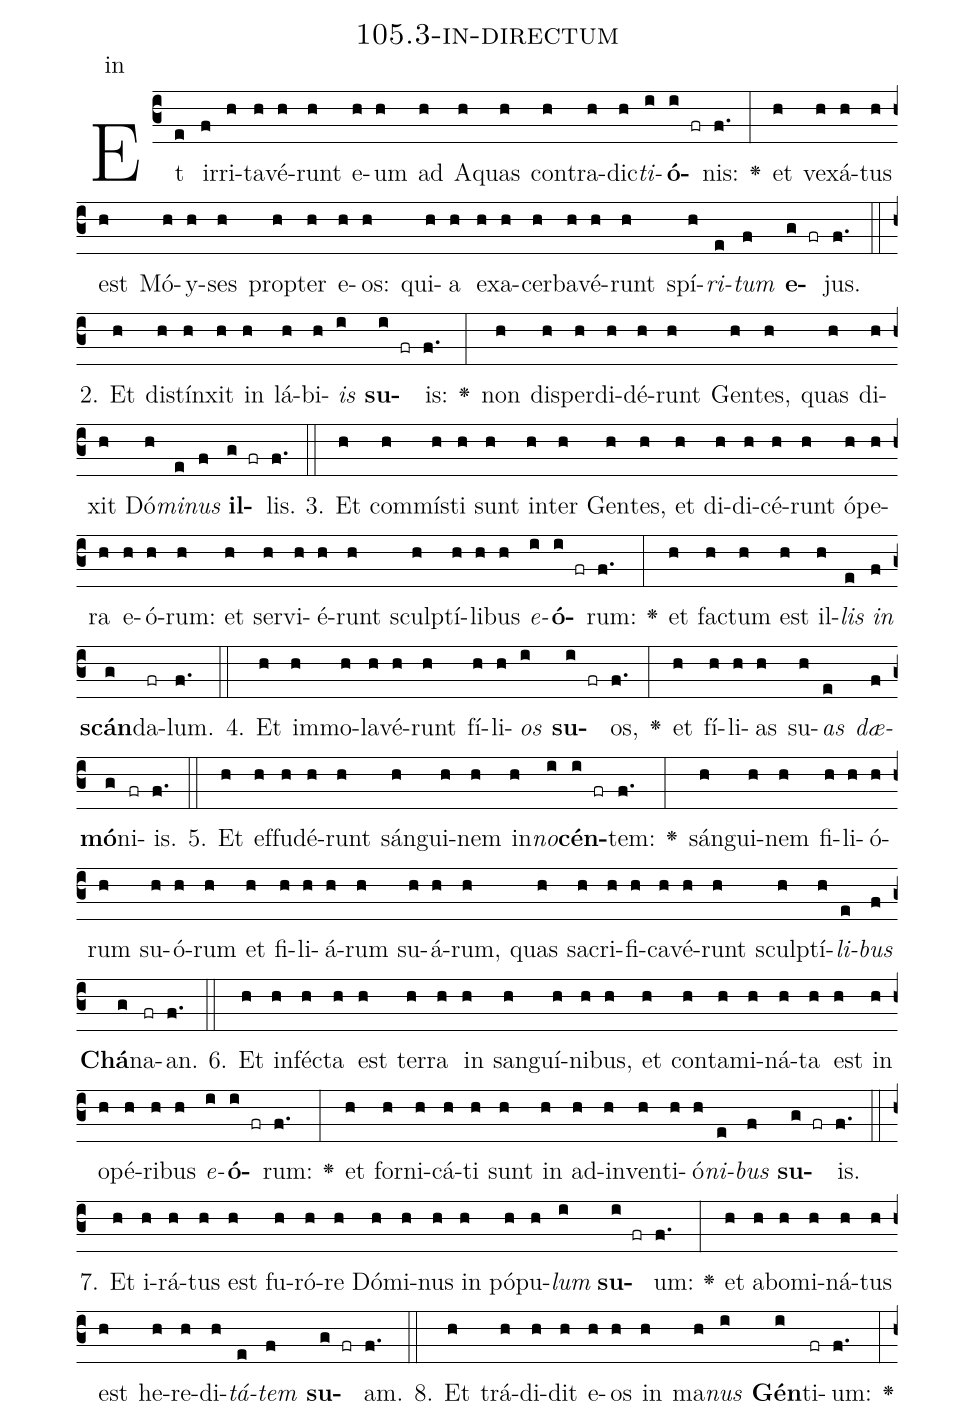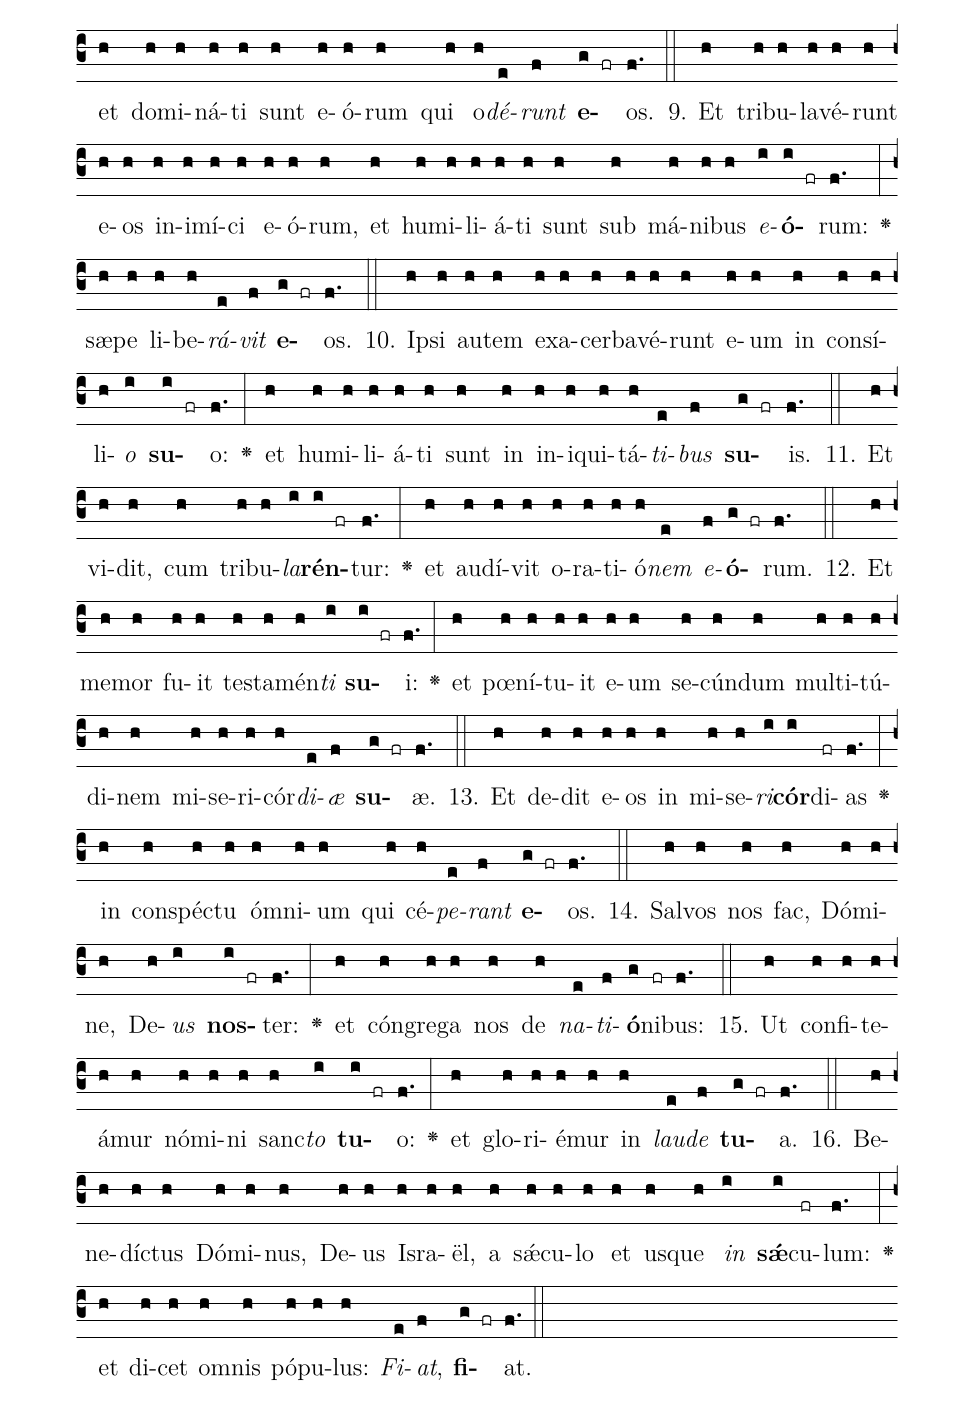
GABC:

name: 105.3-in-directum;
annotation: in;
%%
(c3)Et(e) ir(f)ri(h)ta(h)vé(h)runt(h) e(h)um(h) ad(h) A(h)quas(h) con(h)tra(h)dic(h)<i>ti</i>(i)<b>ó</b>(i fr)nis:(f.) <v>\greheightstar</v>(:) et(h) ve(h)xá(h)tus(h) est(h) Mó(h)y(h)ses(h) prop(h)ter(h) e(h)os:(h) qui(h)a(h) ex(h)a(h)cer(h)ba(h)vé(h)runt(h) spí(h)<i>ri</i>(e)<i>tum</i>(f) <b>e</b>(g fr)jus.(f.) (::)
2. Et(h) di(h)stín(h)xit(h) in(h) lá(h)bi(h)<i>is</i>(i) <b>su</b>(i fr)is:(f.) <v>\greheightstar</v>(:) non(h) dis(h)per(h)di(h)dé(h)runt(h) Gen(h)tes,(h) quas(h) di(h)xit(h) Dó(h)<i>mi</i>(e)<i>nus</i>(f) <b>il</b>(g fr)lis.(f.) (::)
3. Et(h) com(h)mís(h)ti(h) sunt(h) in(h)ter(h) Gen(h)tes,(h) et(h) di(h)di(h)cé(h)runt(h) ó(h)pe(h)ra(h) e(h)ó(h)rum:(h) et(h) ser(h)vi(h)é(h)runt(h) sculp(h)tí(h)li(h)bus(h) <i>e</i>(i)<b>ó</b>(i fr)rum:(f.) <v>\greheightstar</v>(:) et(h) fac(h)tum(h) est(h) il(h)<i>lis</i>(e) <i>in</i>(f) <b>scán</b>(g)da(fr)lum.(f.) (::)
4. Et(h) im(h)mo(h)la(h)vé(h)runt(h) fí(h)li(h)<i>os</i>(i) <b>su</b>(i fr)os,(f.) <v>\greheightstar</v>(:) et(h) fí(h)li(h)as(h) su(h)<i>as</i>(e) <i>dæ</i>(f)<b>mó</b>(g)ni(fr)is.(f.) (::)
5. Et(h) ef(h)fu(h)dé(h)runt(h) sán(h)gui(h)nem(h) in(h)<i>no</i>(i)<b>cén</b>(i fr)tem:(f.) <v>\greheightstar</v>(:) sán(h)gui(h)nem(h) fi(h)li(h)ó(h)rum(h) su(h)ó(h)rum(h) et(h) fi(h)li(h)á(h)rum(h) su(h)á(h)rum,(h) quas(h) sa(h)cri(h)fi(h)ca(h)vé(h)runt(h) sculp(h)tí(h)<i>li</i>(e)<i>bus</i>(f) <b>Chá</b>(g)na(fr)an.(f.) (::)
6. Et(h) in(h)féc(h)ta(h) est(h) ter(h)ra(h) in(h) san(h)guí(h)ni(h)bus,(h) et(h) con(h)ta(h)mi(h)ná(h)ta(h) est(h) in(h) o(h)pé(h)ri(h)bus(h) <i>e</i>(i)<b>ó</b>(i fr)rum:(f.) <v>\greheightstar</v>(:) et(h) for(h)ni(h)cá(h)ti(h) sunt(h) in(h) ad(h)in(h)ven(h)ti(h)ó(h)<i>ni</i>(e)<i>bus</i>(f) <b>su</b>(g fr)is.(f.) (::)
7. Et(h) i(h)rá(h)tus(h) est(h) fu(h)ró(h)re(h) Dó(h)mi(h)nus(h) in(h) pó(h)pu(h)<i>lum</i>(i) <b>su</b>(i fr)um:(f.) <v>\greheightstar</v>(:) et(h) ab(h)o(h)mi(h)ná(h)tus(h) est(h) he(h)re(h)di(h)<i>tá</i>(e)<i>tem</i>(f) <b>su</b>(g fr)am.(f.) (::)
8. Et(h) trá(h)di(h)dit(h) e(h)os(h) in(h) ma(h)<i>nus</i>(i) <b>Gén</b>(i)ti(fr)um:(f.) <v>\greheightstar</v>(:) et(h) do(h)mi(h)ná(h)ti(h) sunt(h) e(h)ó(h)rum(h) qui(h) o(h)<i>dé</i>(e)<i>runt</i>(f) <b>e</b>(g fr)os.(f.) (::)
9. Et(h) tri(h)bu(h)la(h)vé(h)runt(h) e(h)os(h) in(h)i(h)mí(h)ci(h) e(h)ó(h)rum,(h) et(h) hu(h)mi(h)li(h)á(h)ti(h) sunt(h) sub(h) má(h)ni(h)bus(h) <i>e</i>(i)<b>ó</b>(i fr)rum:(f.) <v>\greheightstar</v>(:) sæ(h)pe(h) li(h)be(h)<i>rá</i>(e)<i>vit</i>(f) <b>e</b>(g fr)os.(f.) (::)
10. Ip(h)si(h) au(h)tem(h) ex(h)a(h)cer(h)ba(h)vé(h)runt(h) e(h)um(h) in(h) con(h)sí(h)li(h)<i>o</i>(i) <b>su</b>(i fr)o:(f.) <v>\greheightstar</v>(:) et(h) hu(h)mi(h)li(h)á(h)ti(h) sunt(h) in(h) in(h)i(h)qui(h)tá(h)<i>ti</i>(e)<i>bus</i>(f) <b>su</b>(g fr)is.(f.) (::)
11. Et(h) vi(h)dit,(h) cum(h) tri(h)bu(h)<i>la</i>(i)<b>rén</b>(i fr)tur:(f.) <v>\greheightstar</v>(:) et(h) au(h)dí(h)vit(h) o(h)ra(h)ti(h)ó(h)<i>nem</i>(e) <i>e</i>(f)<b>ó</b>(g fr)rum.(f.) (::)
12. Et(h) me(h)mor(h) fu(h)it(h) tes(h)ta(h)mén(h)<i>ti</i>(i) <b>su</b>(i fr)i:(f.) <v>\greheightstar</v>(:) et(h) pœ(h)ní(h)tu(h)it(h) e(h)um(h) se(h)cún(h)dum(h) mul(h)ti(h)tú(h)di(h)nem(h) mi(h)se(h)ri(h)cór(h)<i>di</i>(e)<i>æ</i>(f) <b>su</b>(g fr)æ.(f.) (::)
13. Et(h) de(h)dit(h) e(h)os(h) in(h) mi(h)se(h)<i>ri</i>(i)<b>cór</b>(i)di(fr)as(f.) <v>\greheightstar</v>(:) in(h) con(h)spéc(h)tu(h) óm(h)ni(h)um(h) qui(h) cé(h)<i>pe</i>(e)<i>rant</i>(f) <b>e</b>(g fr)os.(f.) (::)
14. Sal(h)vos(h) nos(h) fac,(h) Dó(h)mi(h)ne,(h) De(h)<i>us</i>(i) <b>nos</b>(i fr)ter:(f.) <v>\greheightstar</v>(:) et(h) cón(h)gre(h)ga(h) nos(h) de(h) <i>na</i>(e)<i>ti</i>(f)<b>ó</b>(g)ni(fr)bus:(f.) (::)
15. Ut(h) con(h)fi(h)te(h)á(h)mur(h) nó(h)mi(h)ni(h) sanc(h)<i>to</i>(i) <b>tu</b>(i fr)o:(f.) <v>\greheightstar</v>(:) et(h) glo(h)ri(h)é(h)mur(h) in(h) <i>lau</i>(e)<i>de</i>(f) <b>tu</b>(g fr)a.(f.) (::)
16. Be(h)ne(h)díc(h)tus(h) Dó(h)mi(h)nus,(h) De(h)us(h) Is(h)ra(h)ël,(h) a(h) sǽ(h)cu(h)lo(h) et(h) us(h)que(h) <i>in</i>(i) <b>sǽ</b>(i)cu(fr)lum:(f.) <v>\greheightstar</v>(:) et(h) di(h)cet(h) om(h)nis(h) pó(h)pu(h)lus:(h) <i>Fi</i>(e)<i>at</i>,(f) <b>fi</b>(g fr)at.(f.) (::)
